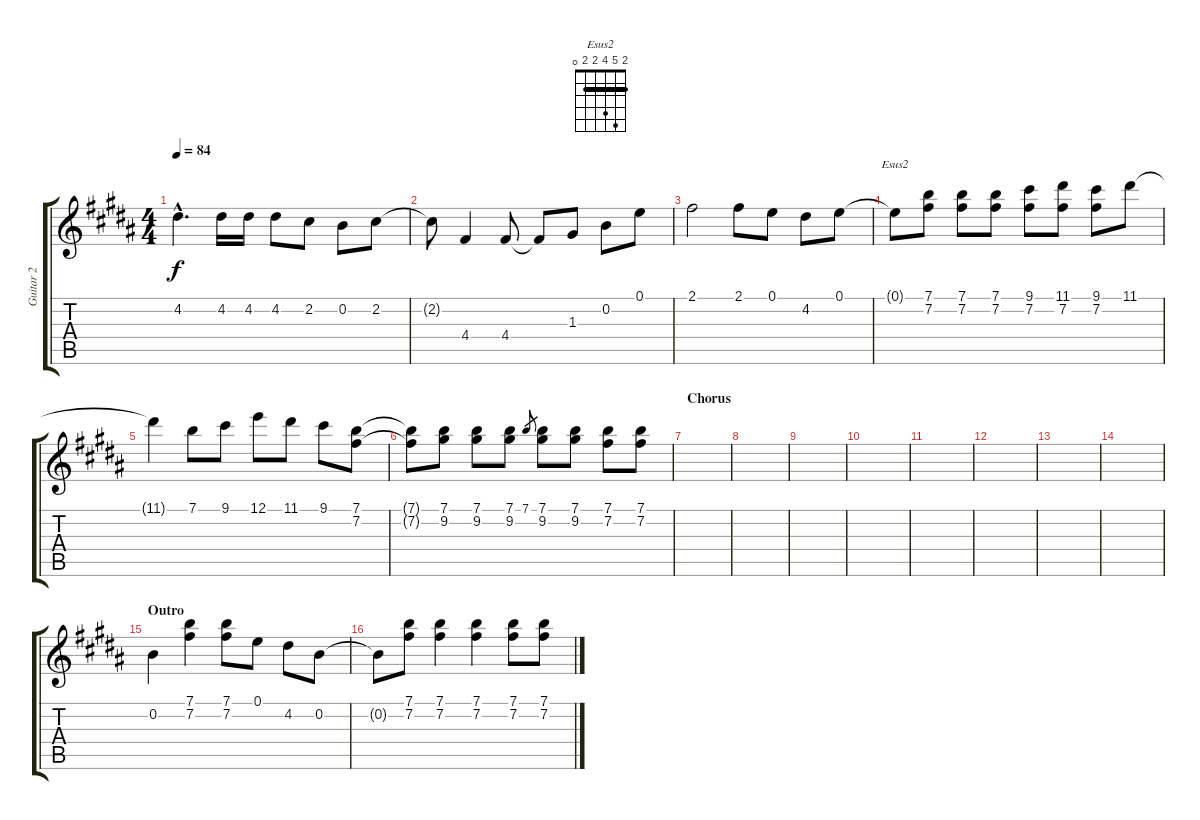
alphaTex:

\track ("Guitar 2" "Guitar 2") {instrument overdrivenguitar}
\staff {score tabs}
\tuning (E4 B3 G3 D3 A2 E2) {hide}
\chord ("Esus2" 2 5 4 2 2 0) {barre 2}
\ts (4 4)
\tempo 84
\clef g2
\ks b
4.2{hac t}.4{d dy f} 4.2.16 4.2.16 4.2.8 2.2.8 0.2.8 2.2.8 |
2.2{t}.8 4.4.4 4.4.8 4.4{t}.8 1.3.8 0.2.8 0.1.8 |
2.1.2 2.1.8 0.1.8 4.2.8 0.1.8 |
0.1{t}.8{ch "Esus2" instrument overdrivenguitar} (7.1 7.2).8 (7.1 7.2).8 (7.1 7.2).8 (9.1 7.2).8 (11.1 7.2).8 (9.1 7.2).8 11.1.8 |
11.1{t}.4 7.1.8 9.1.8 12.1.8 11.1.8 9.1.8 (7.1 7.2).8 |
(7.1{t} 7.2{t}).8 (7.1 9.2).8 (7.1 9.2).8 (7.1 9.2).8 7.1.8{gr} (7.1 9.2).8 (7.1 9.2).8 (7.1 7.2).8 (7.1 7.2).8 |
\section ("" "Chorus")
|
|
|
|
|
|
|
|
\section ("" "Outro")
0.2.4 (7.1 7.2).4 (7.1 7.2).8 0.1.8 4.2.8 0.2.8 |
0.2{t}.8 (7.1 7.2).8 (7.1 7.2).4 (7.1 7.2).4 (7.1 7.2).8 (7.1 7.2).8
